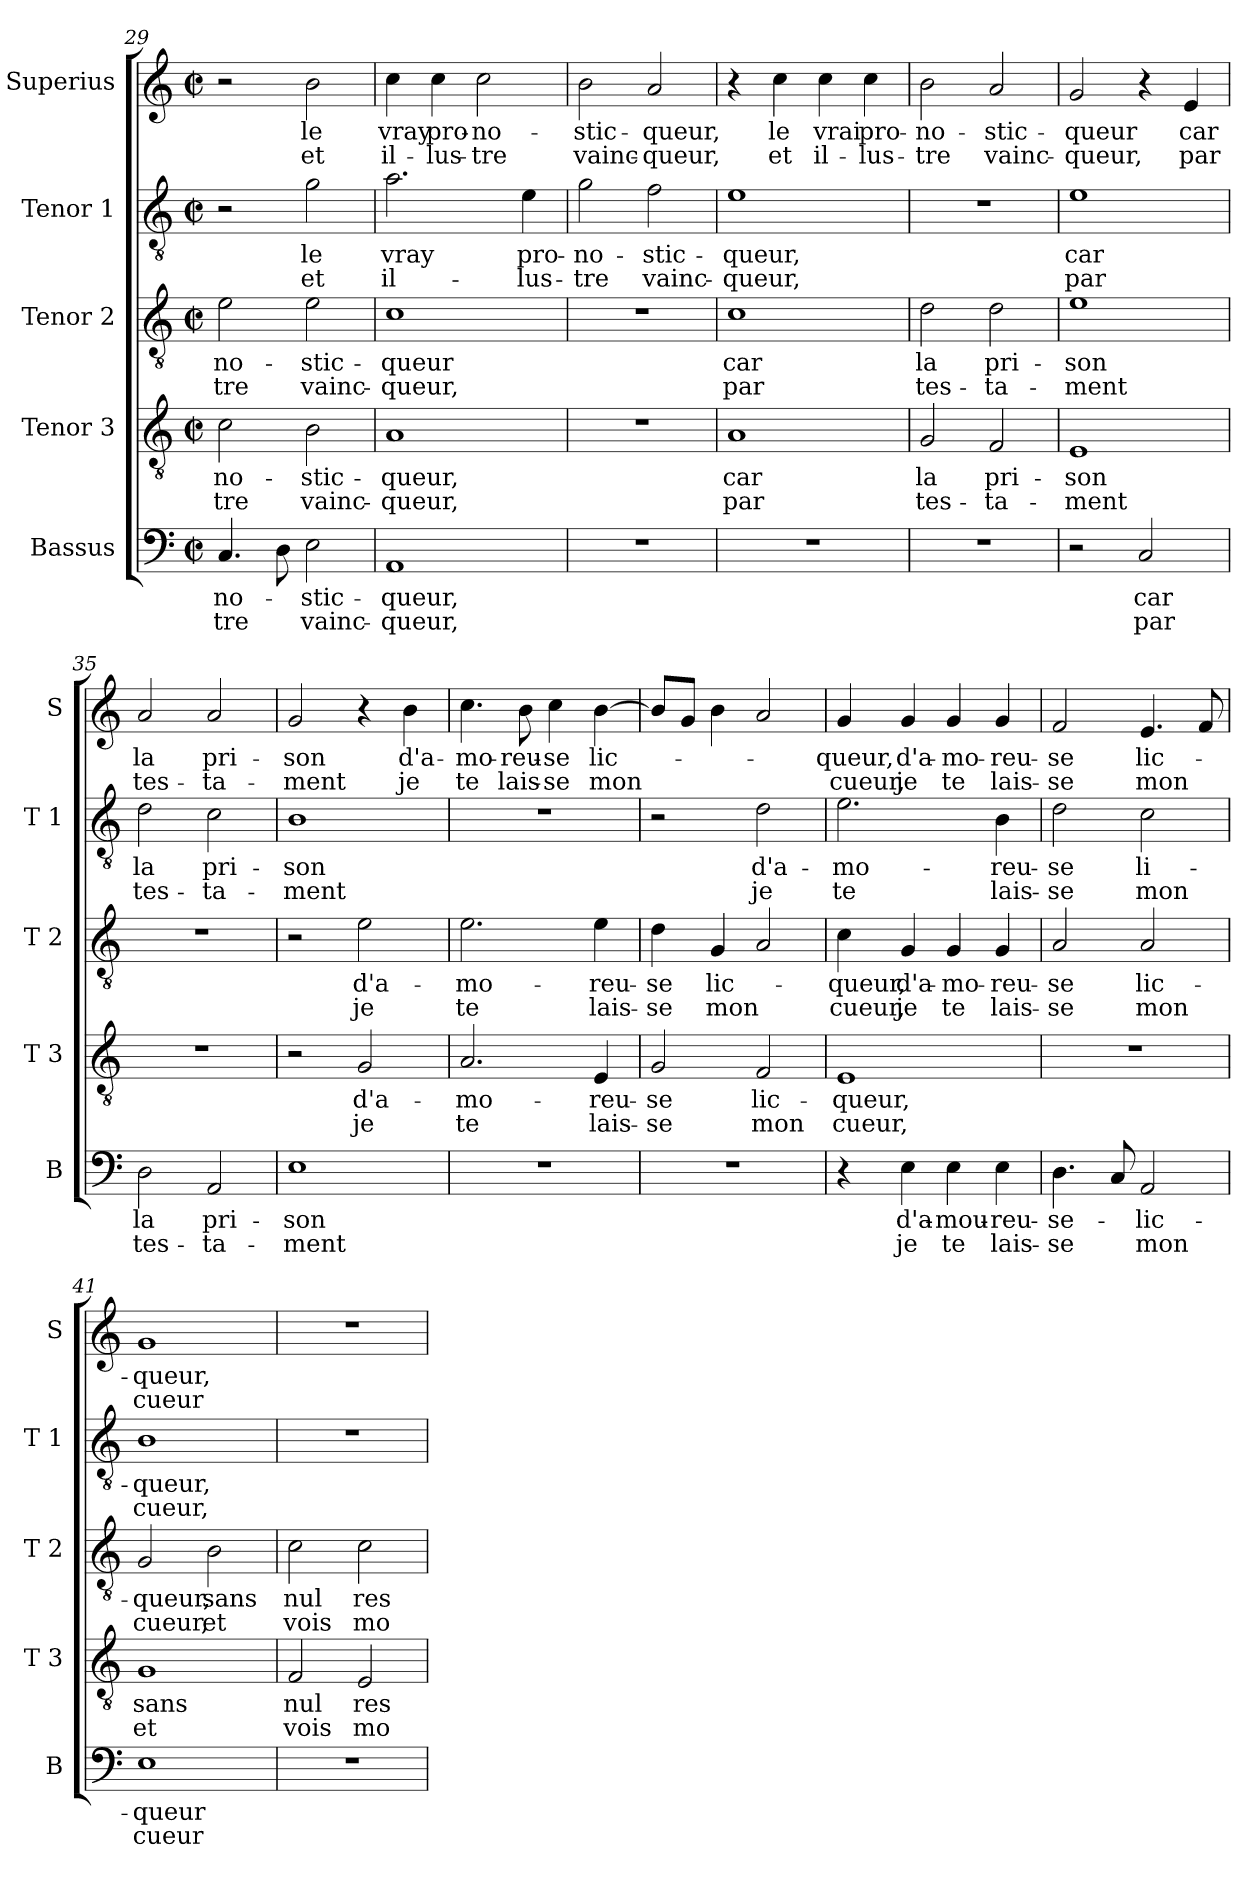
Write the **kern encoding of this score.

**kern	**text	**text	**kern	**text	**text	**kern	**text	**text	**kern	**text	**text	**kern	**text	**text
*part5	*part5	*part5	*part4	*part4	*part4	*part3	*part3	*part3	*part2	*part2	*part2	*part1	*part1	*part1
*staff5	*staff5	*staff5	*staff4	*staff4	*staff4	*staff3	*staff3	*staff3	*staff2	*staff2	*staff2	*staff1	*staff1	*staff1
*I"Bassus	*	*	*I"Tenor 3	*	*	*I"Tenor 2	*	*	*I"Tenor 1	*	*	*I"Superius	*	*
*I'B	*	*	*I'T 3	*	*	*I'T 2	*	*	*I'T 1	*	*	*I'S	*	*
*clefF4	*	*	*clefGv2	*	*	*clefGv2	*	*	*clefGv2	*	*	*clefG2	*	*
*k[]	*	*	*k[]	*	*	*k[]	*	*	*k[]	*	*	*k[]	*	*
*C:	*	*	*C:	*	*	*C:	*	*	*C:	*	*	*C:	*	*
*M2/2	*	*	*M2/2	*	*	*M2/2	*	*	*M2/2	*	*	*M2/2	*	*
*met(c|)	*	*	*met(c|)	*	*	*met(c|)	*	*	*met(c|)	*	*	*met(c|)	*	*
=29	=29	=29	=29	=29	=29	=29	=29	=29	=29	=29	=29	=29	=29	=29
4.C/	-no-	-tre	2c\	-no-	-tre	2e\	-no-	-tre	2r	.	.	2r	.	.
8D\	.	.	.	.	.	.	.	.	.	.	.	.	.	.
2E\	-stic-	vainc-	2B\	-stic-	vainc-	2e\	-stic-	vainc-	2g\	le	et	2b\	le	et
=30	=30	=30	=30	=30	=30	=30	=30	=30	=30	=30	=30	=30	=30	=30
1AA	-queur,	-queur,	1A	-queur,	-queur,	1c	-queur	-queur,	2.a\	vray	il-	4cc\	vray	il-
.	.	.	.	.	.	.	.	.	.	.	.	4cc\	pro-	-lus-
.	.	.	.	.	.	.	.	.	.	.	.	2cc\	-no-	-tre
.	.	.	.	.	.	.	.	.	4e\	pro-	-lus-	.	.	.
!!LO:LB:g=z
=31	=31	=31	=31	=31	=31	=31	=31	=31	=31	=31	=31	=31	=31	=31
1r	.	.	1r	.	.	1r	.	.	2g\	-no-	-tre	2b\	-stic-	vainc-
.	.	.	.	.	.	.	.	.	2f\	-stic-	vainc-	2a/	-queur,	-queur,
=32	=32	=32	=32	=32	=32	=32	=32	=32	=32	=32	=32	=32	=32	=32
1r	.	.	1A	car	par	1c	car	par	1e	-queur,	-queur,	4r	.	.
.	.	.	.	.	.	.	.	.	.	.	.	4cc\	le	et
.	.	.	.	.	.	.	.	.	.	.	.	4cc\	vrai	il-
.	.	.	.	.	.	.	.	.	.	.	.	4cc\	pro-	-lus-
=33	=33	=33	=33	=33	=33	=33	=33	=33	=33	=33	=33	=33	=33	=33
1r	.	.	2G/	la	tes-	2d\	la	tes-	1r	.	.	2b\	-no-	-tre
.	.	.	2F/	pri-	-ta-	2d\	pri-	-ta-	.	.	.	2a/	-stic-	vainc-
=34	=34	=34	=34	=34	=34	=34	=34	=34	=34	=34	=34	=34	=34	=34
2r	.	.	1E	-son	-ment	1e	-son	-ment	1e	car	par	2g/	-queur	-queur,
2C/	car	par	.	.	.	.	.	.	.	.	.	4r	.	.
.	.	.	.	.	.	.	.	.	.	.	.	4e/	car	par
=35	=35	=35	=35	=35	=35	=35	=35	=35	=35	=35	=35	=35	=35	=35
2D\	la	tes-	1r	.	.	1r	.	.	2d\	la	tes-	2a/	la	tes-
2AA/	pri-	-ta-	.	.	.	.	.	.	2c\	pri-	-ta-	2a/	pri-	-ta-
=36	=36	=36	=36	=36	=36	=36	=36	=36	=36	=36	=36	=36	=36	=36
1E	-son	-ment	2r	.	.	2r	.	.	1B	-son	-ment	2g/	-son	-ment
.	.	.	2G/	d'a-	je	2e\	d'a-	je	.	.	.	4r	.	.
.	.	.	.	.	.	.	.	.	.	.	.	4b\	d'a-	je
=37	=37	=37	=37	=37	=37	=37	=37	=37	=37	=37	=37	=37	=37	=37
1r	.	.	2.A/	-mo-	te	2.e\	-mo-	te	1r	.	.	4.cc\	-mo-	te
.	.	.	.	.	.	.	.	.	.	.	.	8b\	-reu-	lais-
.	.	.	.	.	.	.	.	.	.	.	.	4cc\	-se	-se
.	.	.	4E/	-reu-	lais-	4e\	-reu-	lais-	.	.	.	[4b\	lic-	mon
!!LO:PB:g=z
=38	=38	=38	=38	=38	=38	=38	=38	=38	=38	=38	=38	=38	=38	=38
1r	.	.	2G/	-se	-se	4d\	-se	-se	2r	.	.	8b/L]	.	.
.	.	.	.	.	.	.	.	.	.	.	.	8g/J	.	.
.	.	.	.	.	.	4G/	lic-	mon	.	.	.	4b\	.	.
.	.	.	2F/	lic-	mon	2A/	.	.	2d\	d'a-	je	2a/	.	.
=39	=39	=39	=39	=39	=39	=39	=39	=39	=39	=39	=39	=39	=39	=39
4r	.	.	1E	-queur,	cueur,	4c\	-queur,	cueur,	2.e\	-mo-	te	4g/	-queur,	cueur,
4E\	d'a-	je	.	.	.	4G/	d'a-	je	.	.	.	4g/	d'a-	je
4E\	-mou-	te	.	.	.	4G/	-mo-	te	.	.	.	4g/	-mo-	te
4E\	-reu-	lais-	.	.	.	4G/	-reu-	lais-	4B\	-reu-	lais-	4g/	-reu-	lais-
=40	=40	=40	=40	=40	=40	=40	=40	=40	=40	=40	=40	=40	=40	=40
4.D\	-se-	-se	1r	.	.	2A/	-se	-se	2d\	-se	-se	2f/	-se	-se
8C/	.	.	.	.	.	.	.	.	.	.	.	.	.	.
2AA/	-lic-	mon	.	.	.	2A/	lic-	mon	2c\	li-	mon	4.e/	lic-	mon
.	.	.	.	.	.	.	.	.	.	.	.	8f/	.	.
=41	=41	=41	=41	=41	=41	=41	=41	=41	=41	=41	=41	=41	=41	=41
1E	-queur	cueur	1G	sans	et	2G/	-queur,	cueur,	1B	-queur,	cueur,	1g	-queur,	cueur
.	.	.	.	.	.	2B\	sans	et	.	.	.	.	.	.
=42	=42	=42	=42	=42	=42	=42	=42	=42	=42	=42	=42	=42	=42	=42
1r	.	.	2F/	nul	vois	2c\	nul	vois	1r	.	.	1r	.	.
.	.	.	2E/	res-	mo-	2c\	res-	mo-	.	.	.	.	.	.
=	=	=	=	=	=	=	=	=	=	=	=	=	=	=
*-	*-	*-	*-	*-	*-	*-	*-	*-	*-	*-	*-	*-	*-	*-
